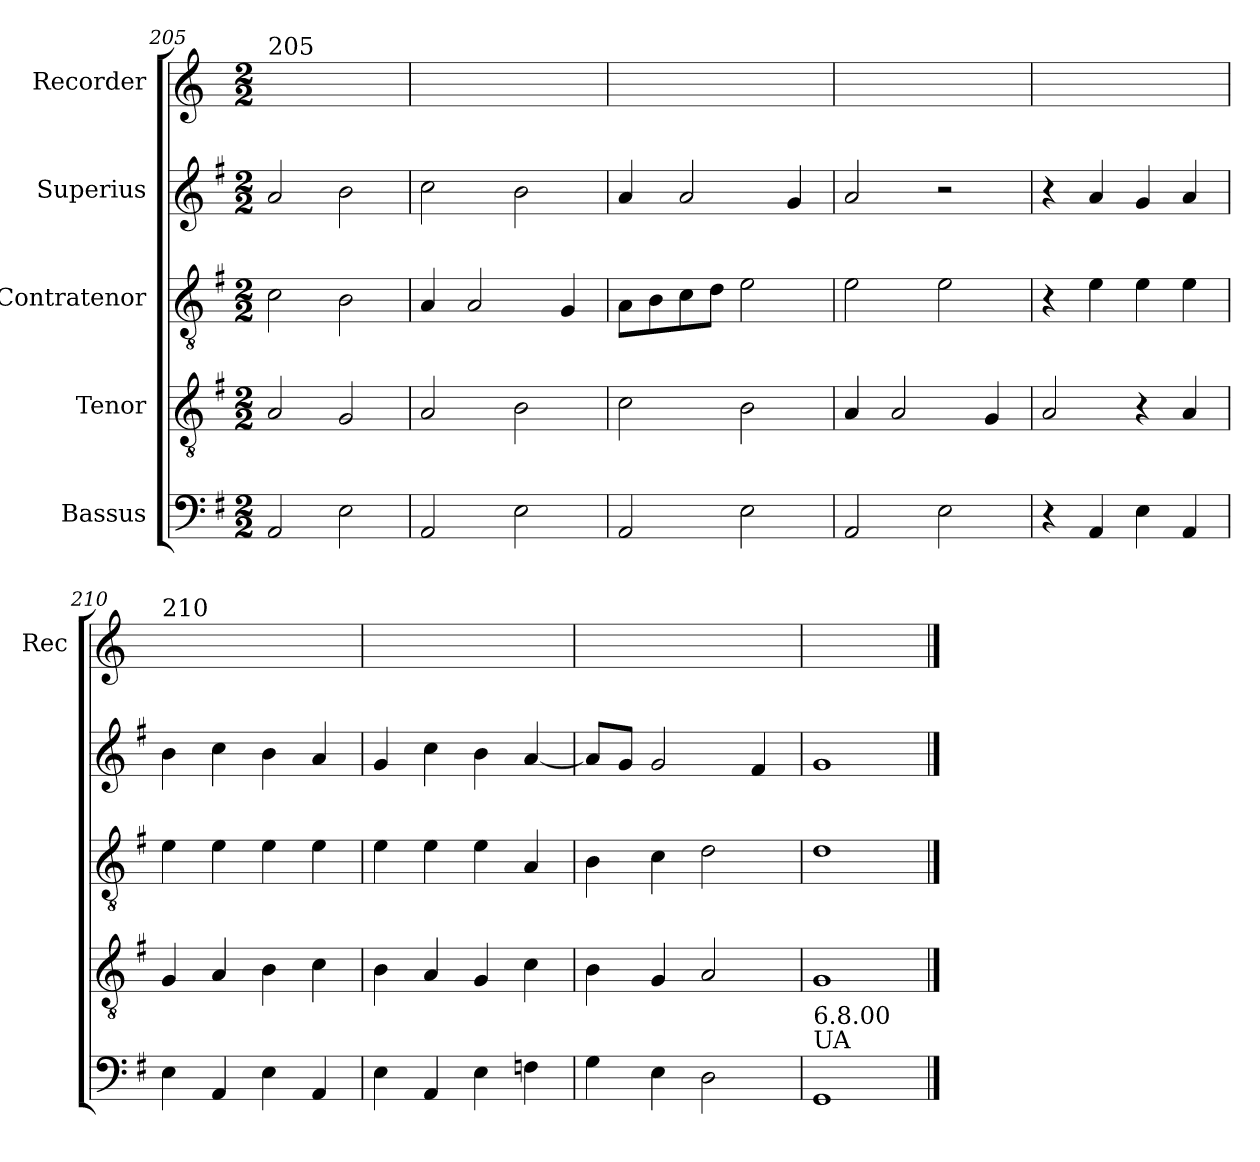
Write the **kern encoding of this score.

**kern	**kern	**kern	**kern	**kern
*part5	*part4	*part3	*part2	*part1
*staff5	*staff4	*staff3	*staff2	*staff1
*I"Bassus	*I"Tenor	*I"Contratenor	*I"Superius	*I"Recorder
*	*	*	*	*I'Rec
*clefF4	*clefGv2	*clefGv2	*clefG2	*clefG2
*k[f#]	*k[f#]	*k[f#]	*k[f#]	*k[]
*M2/2	*M2/2	*M2/2	*M2/2	*M2/2
=205	=205	=205	=205	=205
!	!	!	!	!LO:TX:a:t=205
2AA/	2A/	2c\	2a/	1ryy
2E\	2G/	2B\	2b\	.
=206	=206	=206	=206	=206
2AA/	2A/	4A/	2cc\	1ryy
.	.	2A/	.	.
2E\	2B\	.	2b\	.
.	.	4G/	.	.
=207	=207	=207	=207	=207
2AA/	2c\	8A\L	4a/	1ryy
.	.	8B\	.	.
.	.	8c\	2a/	.
.	.	8d\J	.	.
2E\	2B\	2e\	.	.
.	.	.	4g/	.
!!LO:LB:g=z
=208	=208	=208	=208	=208
2AA/	4A/	2e\	2a/	1ryy
.	2A/	.	.	.
2E\	.	2e\	2r	.
.	4G/	.	.	.
=209	=209	=209	=209	=209
4r	2A/	4r	4r	1ryy
4AA/	.	4e\	4a/	.
4E\	4r	4e\	4g/	.
4AA/	4A/	4e\	4a/	.
=210	=210	=210	=210	=210
!	!	!	!	!LO:TX:a:t=210
4E\	4G/	4e\	4b\	1ryy
4AA/	4A/	4e\	4cc\	.
4E\	4B\	4e\	4b\	.
4AA/	4c\	4e\	4a/	.
=211	=211	=211	=211	=211
4E\	4B\	4e\	4g/	1ryy
4AA/	4A/	4e\	4cc\	.
4E\	4G/	4e\	4b\	.
4Fn\	4c\	4A/	[4a/	.
=212	=212	=212	=212	=212
4G\	4B\	4B\	8a/L]	1ryy
.	.	.	8g/J	.
4E\	4G/	4c\	2g/	.
2D\	2A/	2d\	.	.
.	.	.	4f#/	.
=213	=213	=213	=213	=213
!LO:TX:a:t=UA	!	!	!	!
!LO:TX:a:t=6.8.00	!	!	!	!
1GG	1G	1d	1g	1ryy
==	==	==	==	==
*-	*-	*-	*-	*-
